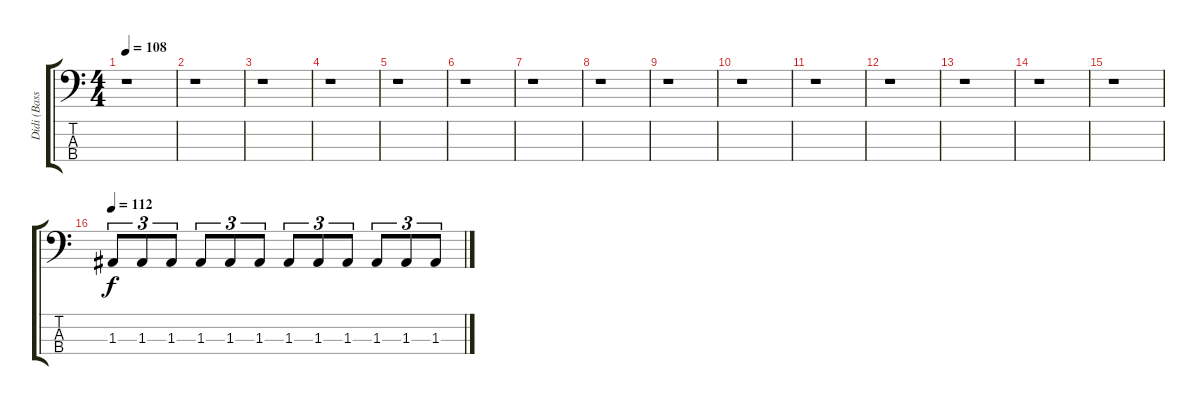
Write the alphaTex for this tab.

\track ("Didi (Bass)" "Didi (Bass") {instrument electricbassfinger}
\staff {score tabs}
\tuning (G2 D2 A1 E1) {hide}
\ts (4 4)
\tempo 108
\clef f4
\ks c
r.1{dy f} |
r.1 |
r.1 |
r.1 |
r.1 |
r.1 |
r.1 |
r.1 |
r.1 |
r.1 |
r.1 |
r.1 |
r.1 |
r.1 |
r.1 |
\tempo 112
1.3.8{tu (3 2)} 1.3.8{tu (3 2)} 1.3.8{tu (3 2)} 1.3.8{tu (3 2)} 1.3.8{tu (3 2)} 1.3.8{tu (3 2)} 1.3.8{tu (3 2)} 1.3.8{tu (3 2)} 1.3.8{tu (3 2)} 1.3.8{tu (3 2)} 1.3.8{tu (3 2)} 1.3.8{tu (3 2)}
